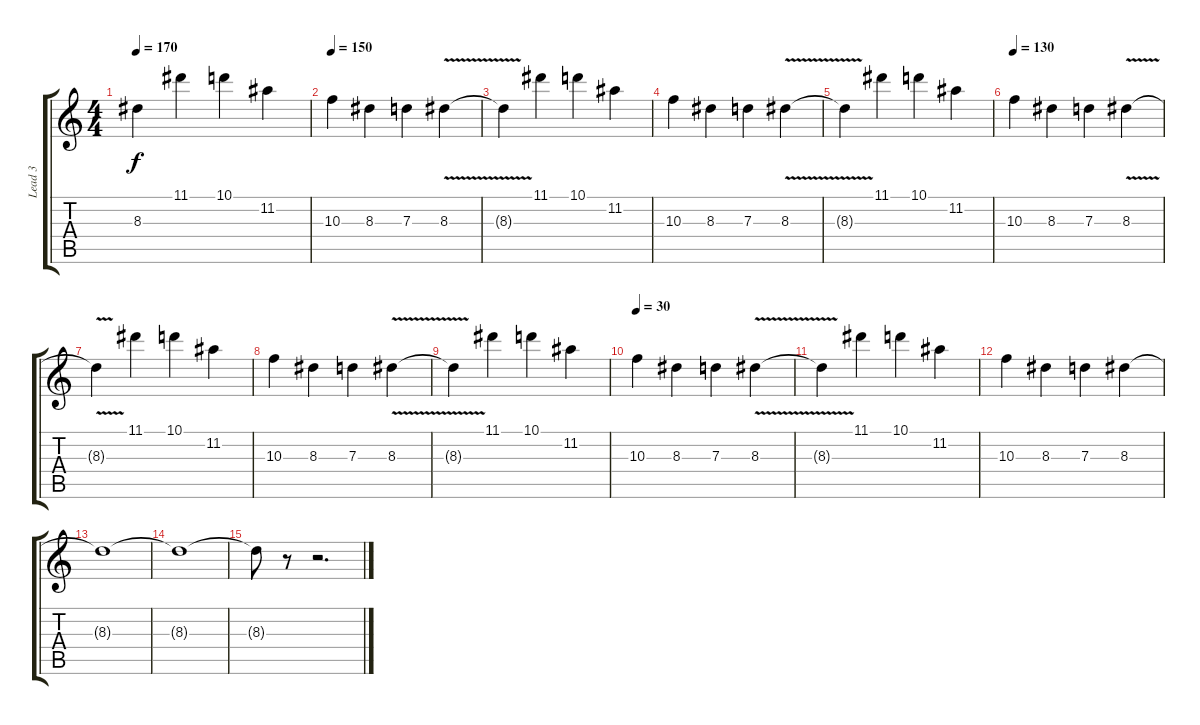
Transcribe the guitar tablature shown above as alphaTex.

\track ("Lead 3" "Lead 3") {instrument distortionguitar}
\staff {score tabs}
\tuning (E4 B3 G3 D3 A2 E2) {hide}
\ts (4 4)
\tempo 170
\clef g2
\ks c
8.3{t}.4{dy f} 11.1.4 10.1.4 11.2.4 |
\tempo 150
10.3.4 8.3.4 7.3.4 8.3{v}.4 |
8.3{t}.4 11.1.4 10.1.4 11.2.4 |
10.3.4 8.3.4 7.3.4 8.3{v}.4 |
8.3{t}.4 11.1.4 10.1.4 11.2.4 |
\tempo 130
10.3.4 8.3.4 7.3.4 8.3{v}.4 |
8.3{t}.4 11.1.4 10.1.4 11.2.4 |
10.3.4 8.3.4 7.3.4 8.3{v}.4 |
8.3{t}.4 11.1.4 10.1.4 11.2.4 |
\tempo 30
10.3.4 8.3.4 7.3.4 8.3{v}.4 |
8.3{t}.4 11.1.4 10.1.4 11.2.4 |
10.3.4 8.3.4 7.3.4 8.3.4 |
8.3{t}.1 |
8.3{t}.1 |
8.3{t}.8 r.8 r.2{d}
